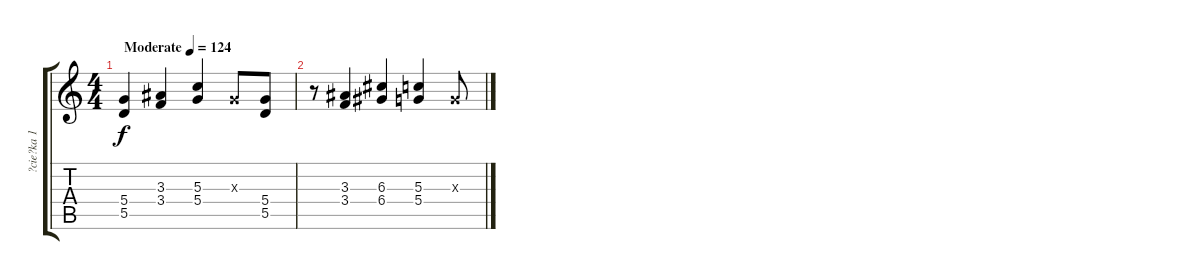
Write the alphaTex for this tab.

\track ("?cie?ka 1" "?cie?ka 1") {instrument acousticguitarsteel}
\staff {score tabs}
\tuning (E4 B3 G3 D3 A2 E2) {hide}
\ts (4 4)
\tempo (124 "Moderate")
\clef g2
\ks c
(5.4 5.5).4{dy f instrument acousticguitarsteel} (3.3 3.4).4 (5.3 5.4).4 0.3{x}.8 (5.4 5.5).8 |
r.8 (3.3 3.4).4 (6.3 6.4).4 (5.3 5.4).4 0.3{x}.8
